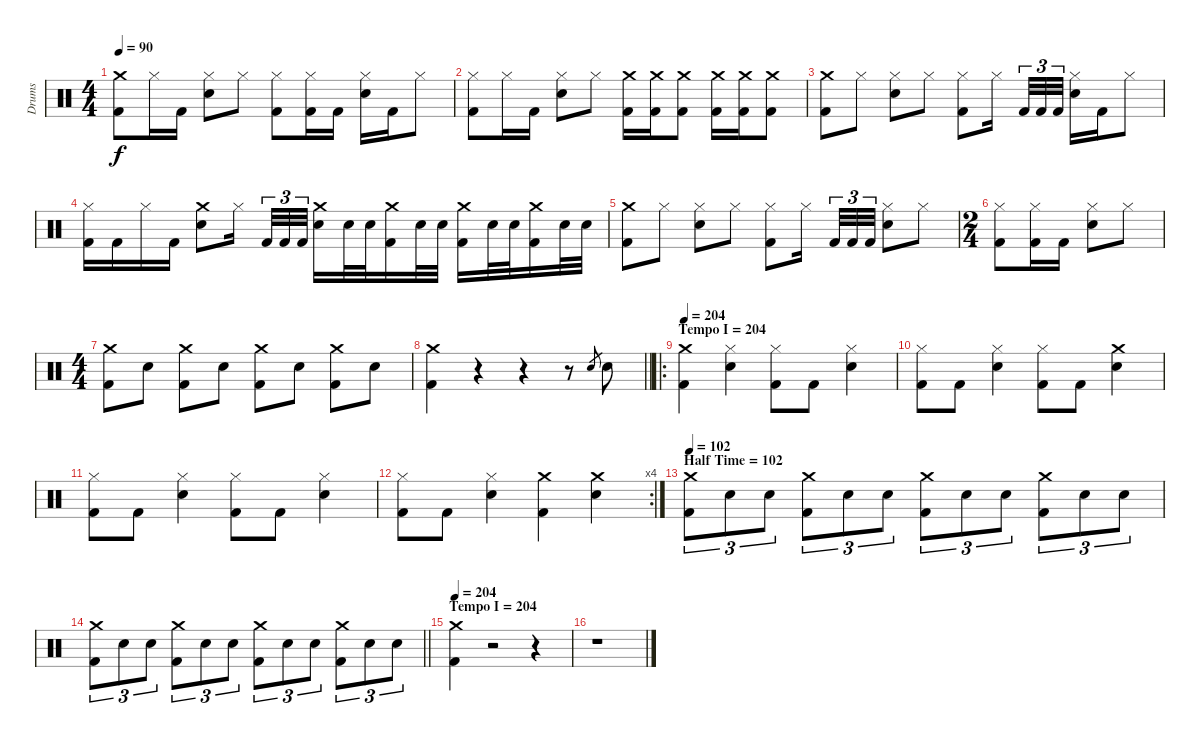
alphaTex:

\track ("Drums" "Drums") {instrument percussion}
\staff {score}
\articulation defaults
\ts (4 4)
\tempo 90
\clef neutral
\ks c
("Kick (hit) 2" "Crash medium (hit)").8{dy f} "Hi-Hat (closed)".16 "Kick (hit) 2".16 ("Snare (hit) 2" "Hi-Hat (closed)").8 "Hi-Hat (closed)".8 ("Hi-Hat (closed)" "Kick (hit) 2").8 ("Hi-Hat (closed)" "Kick (hit) 2").16 "Kick (hit) 2".16 ("Snare (hit) 2" "Hi-Hat (closed)").16 "Kick (hit) 2".16 "Hi-Hat (closed)".8 |
("Hi-Hat (closed)" "Kick (hit) 2").8 "Hi-Hat (closed)".16 "Kick (hit) 2".16 ("Snare (hit) 2" "Hi-Hat (closed)").8 "Hi-Hat (closed)".8 ("Kick (hit) 2" "Crash medium (hit)").16 ("Kick (hit) 2" "Crash medium (hit)").16 ("Kick (hit) 2" "Crash medium (hit)").8 ("Kick (hit) 2" "Crash medium (hit)").16 ("Kick (hit) 2" "Crash medium (hit)").16 ("Kick (hit) 2" "Crash medium (hit)").8 |
("Crash medium (hit)" "Kick (hit) 2").8 "Hi-Hat (closed)".8 ("Snare (hit) 2" "Hi-Hat (closed)").8 "Hi-Hat (closed)".8 ("Hi-Hat (closed)" "Kick (hit) 2").8 "Hi-Hat (closed)".16 "Kick (hit) 2".32{tu (3 2)} "Kick (hit) 2".32{tu (3 2)} "Kick (hit) 2".32{tu (3 2)} ("Snare (hit) 2" "Hi-Hat (closed)").16 "Kick (hit) 2".16 "Hi-Hat (closed)".8 |
("Hi-Hat (closed)" "Kick (hit) 2").16 "Kick (hit) 2".16 "Hi-Hat (closed)".16 "Kick (hit) 2".16 ("Crash medium (hit)" "Snare (hit) 2").8 "Hi-Hat (closed)".16 "Kick (hit) 2".32{tu (3 2)} "Kick (hit) 2".32{tu (3 2)} "Kick (hit) 2".32{tu (3 2)} ("Snare (hit) 2" "Crash medium (hit)").16 "Snare (hit) 2".32 "Snare (hit) 2".32 ("Crash medium (hit)" "Kick (hit) 2").16 "Snare (hit) 2".32 "Snare (hit) 2".32 ("Crash medium (hit)" "Kick (hit) 2").16 "Snare (hit) 2".32 "Snare (hit) 2".32 ("Crash medium (hit)" "Kick (hit) 2").16 "Snare (hit) 2".32 "Snare (hit) 2".32 |
("Kick (hit) 2" "Crash medium (hit)").8 "Hi-Hat (closed)".8 ("Snare (hit) 2" "Hi-Hat (closed)").8 "Hi-Hat (closed)".8 ("Hi-Hat (closed)" "Kick (hit) 2").8 "Hi-Hat (closed)".16 "Kick (hit) 2".32{tu (3 2)} "Kick (hit) 2".32{tu (3 2)} "Kick (hit) 2".32{tu (3 2)} ("Hi-Hat (closed)" "Snare (hit) 2").8 "Hi-Hat (closed)".8 |
\ts (2 4)
("Kick (hit) 2" "Hi-Hat (closed)").8 ("Kick (hit) 2" "Hi-Hat (closed)").16 "Kick (hit) 2".16 ("Snare (hit) 2" "Hi-Hat (closed)").8 "Hi-Hat (closed)".8 |
\ts (4 4)
("Kick (hit) 2" "Crash medium (hit)").8 "Snare (hit) 2".8 ("Kick (hit) 2" "Crash medium (hit)").8 "Snare (hit) 2".8 ("Kick (hit) 2" "Crash medium (hit)").8 "Snare (hit) 2".8 ("Kick (hit) 2" "Crash medium (hit)").8 "Snare (hit) 2".8 |
\barLineRight lightlight
("Kick (hit) 2" "Crash medium (hit)").4 r.4 r.4 r.8 "Snare (hit) 2".8{gr} "Snare (hit) 2".8 |
\ro
\section ("" "Tempo I = 204")
\tempo 204
("Kick (hit) 2" "Crash medium (hit)").4 ("Hi-Hat (closed)" "Snare (hit) 2").4 ("Hi-Hat (closed)" "Kick (hit) 2").8 "Kick (hit) 2".8 ("Snare (hit) 2" "Hi-Hat (closed)").4 |
("Hi-Hat (closed)" "Kick (hit) 2").8 "Kick (hit) 2".8 ("Snare (hit) 2" "Hi-Hat (closed)").4 ("Hi-Hat (closed)" "Kick (hit) 2").8 "Kick (hit) 2".8 ("Crash medium (hit)" "Snare (hit) 2").4 |
("Hi-Hat (closed)" "Kick (hit) 2").8 "Kick (hit) 2".8 ("Snare (hit) 2" "Hi-Hat (closed)").4 ("Hi-Hat (closed)" "Kick (hit) 2").8 "Kick (hit) 2".8 ("Snare (hit) 2" "Hi-Hat (closed)").4 |
\rc 4
("Hi-Hat (closed)" "Kick (hit) 2").8 "Kick (hit) 2".8 ("Snare (hit) 2" "Hi-Hat (closed)").4 ("Crash medium (hit)" "Kick (hit) 2").4 ("Crash medium (hit)" "Snare (hit) 2").4 |
\section ("" "Half Time = 102")
\tempo 102
("Kick (hit) 2" "Crash medium (hit)").8{tu (3 2)} "Snare (hit) 2".8{tu (3 2)} "Snare (hit) 2".8{tu (3 2)} ("Kick (hit) 2" "Crash medium (hit)").8{tu (3 2)} "Snare (hit) 2".8{tu (3 2)} "Snare (hit) 2".8{tu (3 2)} ("Kick (hit) 2" "Crash medium (hit)").8{tu (3 2)} "Snare (hit) 2".8{tu (3 2)} "Snare (hit) 2".8{tu (3 2)} ("Kick (hit) 2" "Crash medium (hit)").8{tu (3 2)} "Snare (hit) 2".8{tu (3 2)} "Snare (hit) 2".8{tu (3 2)} |
\barLineRight lightlight
("Kick (hit) 2" "Crash medium (hit)").8{tu (3 2)} "Snare (hit) 2".8{tu (3 2)} "Snare (hit) 2".8{tu (3 2)} ("Kick (hit) 2" "Crash medium (hit)").8{tu (3 2)} "Snare (hit) 2".8{tu (3 2)} "Snare (hit) 2".8{tu (3 2)} ("Kick (hit) 2" "Crash medium (hit)").8{tu (3 2)} "Snare (hit) 2".8{tu (3 2)} "Snare (hit) 2".8{tu (3 2)} ("Kick (hit) 2" "Crash medium (hit)").8{tu (3 2)} "Snare (hit) 2".8{tu (3 2)} "Snare (hit) 2".8{tu (3 2)} |
\section ("" "Tempo I = 204")
\tempo 204
("Kick (hit) 2" "Crash medium (hit)").4 r.2 r.4 |
r.1
